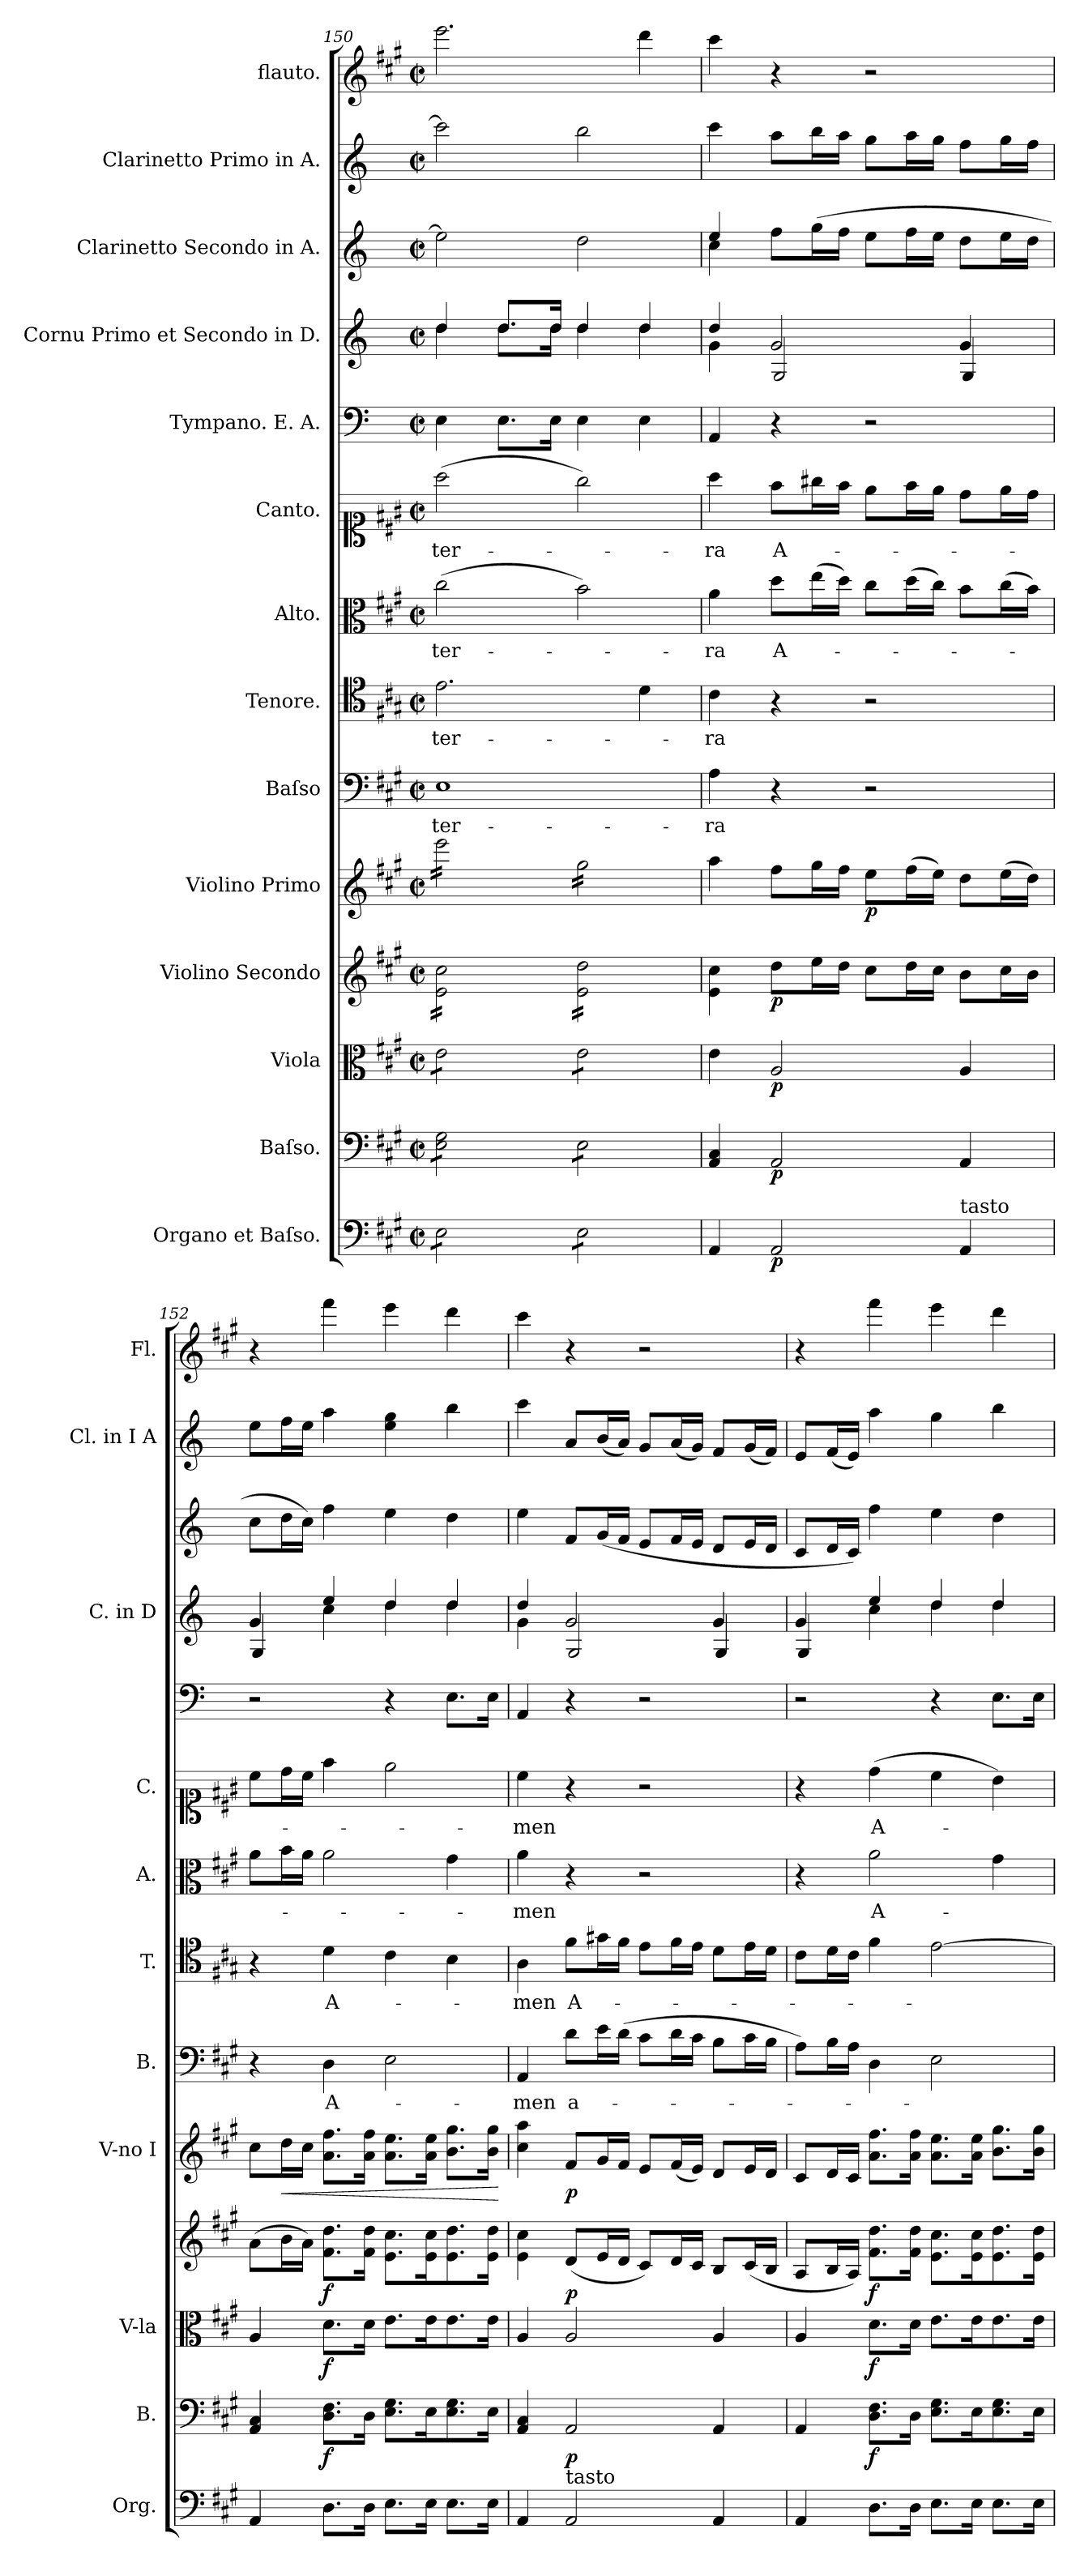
**kern	**dynam	**kern	**dynam	**kern	**dynam	**kern	**dynam	**kern	**dynam	**kern	**text	**kern	**text	**kern	**text	**kern	**text	**kern	**kern	**kern	**kern	**kern
*part14	*part14	*part13	*part13	*part12	*part12	*part11	*part11	*part10	*part10	*part9	*part9	*part8	*part8	*part7	*part7	*part6	*part6	*part5	*part4	*part3	*part2	*part1
*staff14	*staff14	*staff13	*staff13	*staff12	*staff12	*staff11	*staff11	*staff10	*staff10	*staff9	*staff9	*staff8	*staff8	*staff7	*staff7	*staff6	*staff6	*staff5	*staff4	*staff3	*staff2	*staff1
*I"Organo et Baſso.	*	*I"Baſso.	*	*I"Viola	*	*I"Violino Secondo	*	*I"Violino Primo	*	*I"Baſso	*	*I"Tenore.	*	*I"Alto.	*	*I"Canto.	*	*I"Tympano. E. A.	*I"Cornu Primo et Secondo in D.	*I"Clarinetto Secondo in A.	*I"Clarinetto Primo in A.	*I"flauto.
*I'Org.	*	*I'B.	*	*I'V-la	*	*	*	*I'V-no I	*	*I'B.	*	*I'T.	*	*I'A.	*	*I'C.	*	*	*I'C. in D	*	*I'Cl. in I A	*I'Fl.
*clefF4	*	*clefF4	*	*clefC3	*	*clefG2	*	*clefG2	*	*clefF4	*	*clefC4	*	*clefC3	*	*clefC1	*	*clefF4	*clefG2	*clefG2	*clefG2	*clefG2
*	*	*	*	*	*	*	*	*	*	*	*	*	*	*	*	*	*	*	*ITrd6c10	*ITrd2c3	*ITrd2c3	*
*k[f#c#g#]	*	*k[f#c#g#]	*	*k[f#c#g#]	*	*k[f#c#g#]	*	*k[f#c#g#]	*	*k[f#c#g#]	*	*k[f#c#g#]	*	*k[f#c#g#]	*	*k[f#c#g#]	*	*k[]	*k[f#c#]	*k[f#c#g#]	*k[f#c#g#]	*k[f#c#g#]
*M2/2	*	*M2/2	*	*M2/2	*	*M2/2	*	*M2/2	*	*M2/2	*	*M2/2	*	*M2/2	*	*M2/2	*	*M2/2	*M2/2	*M2/2	*M2/2	*M2/2
*met(c|)	*	*met(c|)	*	*met(c|)	*	*met(c|)	*	*met(c|)	*	*met(c|)	*	*met(c|)	*	*met(c|)	*	*met(c|)	*	*met(c|)	*met(c|)	*met(c|)	*met(c|)	*met(c|)
=150	=150	=150	=150	=150	=150	=150	=150	=150	=150	=150	=150	=150	=150	=150	=150	=150	=150	=150	=150	=150	=150	=150
*	*	*	*	*	*	*	*	*	*	*	*	*	*	*	*	*	*	*	*^	*	*	*
*tremolo	*	*	*	*	*	*	*	*	*	*	*	*	*	*	*	*	*	*	*	*	*	*	*
*	*	*tremolo	*	*	*	*	*	*	*	*	*	*	*	*	*	*	*	*	*	*	*	*	*
*	*	*	*	*tremolo	*	*	*	*	*	*	*	*	*	*	*	*	*	*	*	*	*	*	*
*	*	*	*	*	*	*tremolo	*	*	*	*	*	*	*	*	*	*	*	*	*	*	*	*	*
*	*	*	*	*	*	*	*	*tremolo	*	*	*	*	*	*	*	*	*	*	*	*	*	*	*
8E\L	.	8E\ 8G#\L	.	8e\L	.	16e\ 16cc#\LL	.	16eee\LL	.	1E	ter-	2.e\	ter-	(2cc#\	ter-	(2aa\	ter-	4E\	4e/	4e\	2cc#\]	2aa\]	2.eee\
.	.	.	.	.	.	16e\ 16cc#\	.	16eee\	.	.	.	.	.	.	.	.	.	.	.	.	.	.	.
8E\	.	8E\ 8G#\	.	8e\	.	16e\ 16cc#\	.	16eee\	.	.	.	.	.	.	.	.	.	.	.	.	.	.	.
.	.	.	.	.	.	16e\ 16cc#\	.	16eee\	.	.	.	.	.	.	.	.	.	.	.	.	.	.	.
8E\	.	8E\ 8G#\	.	8e\	.	16e\ 16cc#\	.	16eee\	.	.	.	.	.	.	.	.	.	8.E\L	8.e/L	8.e\L	.	.	.
.	.	.	.	.	.	16e\ 16cc#\	.	16eee\	.	.	.	.	.	.	.	.	.	.	.	.	.	.	.
8E\J	.	8E\ 8G#\J	.	8e\J	.	16e\ 16cc#\	.	16eee\	.	.	.	.	.	.	.	.	.	.	.	.	.	.	.
.	.	.	.	.	.	16e\ 16cc#\JJ	.	16eee\JJ	.	.	.	.	.	.	.	.	.	16E\Jk	16e/Jk	16e\Jk	.	.	.
8E\L	.	8E\L	.	8e\L	.	16e\ 16dd\LL	.	16gg#\LL	.	.	.	.	.	2b\)	.	2gg#\)	.	4E\	4e/	4e\	2b\	2gg#\	.
.	.	.	.	.	.	16e\ 16dd\	.	16gg#\	.	.	.	.	.	.	.	.	.	.	.	.	.	.	.
8E\	.	8E\	.	8e\	.	16e\ 16dd\	.	16gg#\	.	.	.	.	.	.	.	.	.	.	.	.	.	.	.
.	.	.	.	.	.	16e\ 16dd\	.	16gg#\	.	.	.	.	.	.	.	.	.	.	.	.	.	.	.
8E\	.	8E\	.	8e\	.	16e\ 16dd\	.	16gg#\	.	.	.	4d\	.	.	.	.	.	4E\	4e/	4e\	.	.	4ddd\
.	.	.	.	.	.	16e\ 16dd\	.	16gg#\	.	.	.	.	.	.	.	.	.	.	.	.	.	.	.
8E\J	.	8E\J	.	8e\J	.	16e\ 16dd\	.	16gg#\	.	.	.	.	.	.	.	.	.	.	.	.	.	.	.
*	*	*	*	*Xtremolo	*	*	*	*	*	*	*	*	*	*	*	*	*	*	*	*	*	*	*
*	*	*Xtremolo	*	*	*	*	*	*	*	*	*	*	*	*	*	*	*	*	*	*	*	*	*
*Xtremolo	*	*	*	*	*	*	*	*	*	*	*	*	*	*	*	*	*	*	*	*	*	*	*
.	.	.	.	.	.	16e\ 16dd\JJ	.	16gg#\JJ	.	.	.	.	.	.	.	.	.	.	.	.	.	.	.
*	*	*	*	*	*	*	*	*Xtremolo	*	*	*	*	*	*	*	*	*	*	*	*	*	*	*
*	*	*	*	*	*	*Xtremolo	*	*	*	*	*	*	*	*	*	*	*	*	*	*	*	*	*
=151	=151	=151	=151	=151	=151	=151	=151	=151	=151	=151	=151	=151	=151	=151	=151	=151	=151	=151	=151	=151	=151	=151	=151
*	*	*	*	*	*	*	*	*	*	*	*	*	*	*	*	*	*	*	*	*	*^	*	*
4AA/	.	4AA/ 4C#/	.	4e\	.	4e\ 4cc#\	.	4aa\	.	4A\	-ra	4c#\	-ra	4a\	-ra	4aa\	-ra	4AA/	4e/	4A\	4cc#/	4a\	4aa\	4ccc#\
!	!	!	!	!	!	!	!LO:DY:b	!	!	!	!	!	!	!	!	!	!	!	!	!	!	!	!	!
2AA/	p	2AA/	p	2A/	p	8dd\L	p	8ff#\L	.	4r	.	4r	.	8dd\L	A-	8ff#\L	A-	4r	2A/	2AA/	8dd\L	4ryy	8ff#\L	4r
.	.	.	.	.	.	16ee\L	.	16gg#\L	.	.	.	.	.	(16ee\L	.	16gg#X\L	.	.	.	.	(16ee\L	.	16gg#\L	.
.	.	.	.	.	.	16dd\JJ	.	16ff#\JJ	.	.	.	.	.	16dd\JJ)	.	16ff#\JJ	.	.	.	.	16dd\JJ	.	16ff#\JJ	.
.	.	.	.	.	.	8cc#\L	.	8ee\L	p	2r	.	2r	.	8cc#\L	.	8ee\L	.	2r	.	.	8cc#\L	4ryy	8ee\L	2r
.	.	.	.	.	.	16dd\L	.	(16ff#\L	.	.	.	.	.	(16dd\L	.	16ff#\L	.	.	.	.	16dd\L	.	16ff#\L	.
.	.	.	.	.	.	16cc#\JJ	.	16ee\JJ)	.	.	.	.	.	16cc#\JJ)	.	16ee\JJ	.	.	.	.	16cc#\JJ	.	16ee\JJ	.
!LO:TX:a:t=tasto	!	!	!	!	!	!	!	!	!	!	!	!	!	!	!	!	!	!	!	!	!	!	!	!
4AA/	.	4AA/	.	4A/	.	8b\L	.	8dd\L	.	.	.	.	.	8b\L	.	8dd\L	.	.	4A/	4AA/	8b\L	4ryy	8dd\L	.
.	.	.	.	.	.	16cc#\L	.	(16ee\L	.	.	.	.	.	(16cc#\L	.	16ee\L	.	.	.	.	16cc#\L	.	16ee\L	.
.	.	.	.	.	.	16b\JJ	.	16dd\JJ)	.	.	.	.	.	16b\JJ)	.	16dd\JJ	.	.	.	.	16b\JJ	.	16dd\JJ	.
*	*	*	*	*	*	*	*	*	*	*	*	*	*	*	*	*	*	*	*	*	*v	*v	*	*
=152	=152	=152	=152	=152	=152	=152	=152	=152	=152	=152	=152	=152	=152	=152	=152	=152	=152	=152	=152	=152	=152	=152	=152
4AA/	.	4AA/ 4C#/	.	4A/	.	(8a\L	.	8cc#\L	.	4r	.	4r	.	8a\L	.	8cc#\L	.	2r	4A/	4AA/	8a\L	8cc#\L	4r
!	!	!	!	!	!	!	!	!	!LO:HP:b	!	!	!	!	!	!	!	!	!	!	!	!	!	!
.	.	.	.	.	.	16b\L	.	16dd\L	<	.	.	.	.	16b\L	.	16dd\L	.	.	.	.	16b\L	16dd\L	.
.	.	.	.	.	.	16a\JJ)	.	16cc#\JJ	.	.	.	.	.	16a\JJ	.	16cc#\JJ	.	.	.	.	16a\JJ)	16cc#\JJ	.
!	!	!	!	!	!	!	!LO:DY:b	!	!	!	!	!	!	!	!	!	!	!	!	!	!	!	!
8.D\L	.	8.D\ 8.F#\L	f	8.d\L	f	8.f#\ 8.dd\L	f	8.a\ 8.ff#\L	.	4D\	A-	4d\	A-	2a\	.	4ff#\	.	.	4f#/	4d\	4dd\	4ff#\	4fff#\
16D\Jk	.	16D\Jk	.	16d\Jk	.	16f#\ 16dd\Jk	.	16a\ 16ff#\Jk	.	.	.	.	.	.	.	.	.	.	.	.	.	.	.
8.E\L	.	8.E\ 8.G#\L	.	8.e\L	.	8.e\ 8.cc#\L	.	8.a\ 8.ee\L	.	2E\	.	4c#\	.	.	.	2ee\	.	4r	4e/	4e\	4cc#\	4cc#\ 4ee\	4eee\
16E\Jk	.	16E\K	.	16e\K	.	16e\ 16cc#\K	.	16a\ 16ee\Jk	.	.	.	.	.	.	.	.	.	.	.	.	.	.	.
8.E\L	.	8.E\ 8.G#\	.	8.e\	.	8.e\ 8.dd\	.	8.b\ 8.gg#\L	.	.	.	4B\	.	4g#\	.	.	.	8.E\L	4e/	4e\	4b\	4gg#\	4ddd\
16E\Jk	.	16E\Jk	.	16e\Jk	.	16e\ 16dd\Jk	.	16b\ 16gg#\Jk	.	.	.	.	.	.	.	.	.	16E\Jk	.	.	.	.	.
*	*	*	*	*	*	*	*	*	*	*	*	*	*	*	*	*	*	*	*v	*v	*	*	*
.	.	.	.	.	.	.	.	.	[	.	.	.	.	.	.	.	.	.	.	.	.	.
=153	=153	=153	=153	=153	=153	=153	=153	=153	=153	=153	=153	=153	=153	=153	=153	=153	=153	=153	=153	=153	=153	=153
*	*	*	*	*	*	*	*	*	*	*	*	*	*	*	*	*	*	*	*^	*	*	*
4AA/	.	4AA/ 4C#/	.	4A/	.	4e\ 4cc#\	.	4cc#\ 4aa\	.	4AA/	-men	4A\	-men	4a\	-men	4cc#\	-men	4AA/	4e/	4A\	4cc#\	4aa\	4ccc#\
!LO:TX:a:t=tasto	!	!	!	!	!	!	!	!	!	!	!	!	!	!	!	!	!	!	!	!	!	!	!
!	!	!	!	!	!	!	!LO:DY:b	!	!	!	!	!	!	!	!	!	!	!	!	!	!	!	!
2AA/	.	2AA/	p	2A/	.	(8d/L	p	8f#/L	p	8d\L	a-	8f#\L	A-	4r	.	4r	.	4r	2A/	2AA/	8d/L	8f#/L	4r
.	.	.	.	.	.	16e/L	.	16g#/L	.	16e\L	.	16g#X\L	.	.	.	.	.	.	.	.	(16e/L	(16g#/L	.
.	.	.	.	.	.	16d/JJ	.	16f#/JJ	.	(16d\JJ	.	16f#\JJ	.	.	.	.	.	.	.	.	16d/JJ	16f#/JJ)	.
.	.	.	.	.	.	8c#/L)	.	8e/L	.	8c#\L	.	8e\L	.	2r	.	2r	.	2r	.	.	8c#/L	8e/L	2r
.	.	.	.	.	.	16d/L	.	(16f#/L	.	16d\L	.	16f#\L	.	.	.	.	.	.	.	.	16d/L	(16f#/L	.
.	.	.	.	.	.	16c#/JJ	.	16e/JJ)	.	16c#\JJ	.	16e\JJ	.	.	.	.	.	.	.	.	16c#/JJ	16e/JJ)	.
4AA/	.	4AA/	.	4A/	.	8B/L	.	8d/L	.	8B\L	.	8d\L	.	.	.	.	.	.	4A/	4AA/	8B/L	8d/L	.
.	.	.	.	.	.	(16c#/L	.	16e/L	.	16c#\L	.	16e\L	.	.	.	.	.	.	.	.	16c#/L	(16e/L	.
.	.	.	.	.	.	16B/JJ	.	16d/JJ	.	16B\JJ	.	16d\JJ	.	.	.	.	.	.	.	.	16B/JJ	16d/JJ)	.
=154	=154	=154	=154	=154	=154	=154	=154	=154	=154	=154	=154	=154	=154	=154	=154	=154	=154	=154	=154	=154	=154	=154	=154
4AA/	.	4AA/	.	4A/	.	8A/L	.	8c#/L	.	8A\L)	.	8c#\L	.	4r	.	4r	.	2r	4A/	4AA/	8A/L	8c#/L	4r
.	.	.	.	.	.	16B/L	.	16d/L	.	16B\L	.	16d\L	.	.	.	.	.	.	.	.	16B/L	(16d/L	.
.	.	.	.	.	.	16A/JJ)	.	16c#/JJ	.	16A\JJ	.	16c#\JJ	.	.	.	.	.	.	.	.	16A/JJ)	16c#/JJ)	.
!	!	!	!	!	!	!	!LO:DY:b	!	!	!	!	!	!	!	!	!	!	!	!	!	!	!	!
8.D\L	.	8.D\ 8.F#\L	f	8.d\L	f	8.f#\ 8.dd\L	f	8.a\ 8.ff#\L	.	4D\	.	4f#\	.	2a\	A-	(4dd\	A-	.	4f#/	4d\	4dd\	4ff#\	4fff#\
16D\Jk	.	16D\Jk	.	16d\Jk	.	16f#\ 16dd\Jk	.	16a\ 16ff#\Jk	.	.	.	.	.	.	.	.	.	.	.	.	.	.	.
8.E\L	.	8.E\ 8.G#\L	.	8.e\L	.	8.e\ 8.cc#\L	.	8.a\ 8.ee\L	.	2E\	.	[2e\	.	.	.	4cc#\	.	4r	4e/	4e\	4cc#\	4ee\	4eee\
16E\Jk	.	16E\K	.	16e\K	.	16e\ 16cc#\K	.	16a\ 16ee\Jk	.	.	.	.	.	.	.	.	.	.	.	.	.	.	.
8.E\L	.	8.E\ 8.G#\	.	8.e\	.	8.e\ 8.dd\	.	8.b\ 8.gg#\L	.	.	.	.	.	4g#\	.	4b\)	.	8.E\L	4e/	4e\	4b\	4gg#\	4ddd\
16E\Jk	.	16E\Jk	.	16e\Jk	.	16e\ 16dd\Jk	.	16b\ 16gg#\Jk	.	.	.	.	.	.	.	.	.	16E\Jk	.	.	.	.	.
*	*	*	*	*	*	*	*	*	*	*	*	*	*	*	*	*	*	*	*v	*v	*	*	*
=	=	=	=	=	=	=	=	=	=	=	=	=	=	=	=	=	=	=	=	=	=	=
*-	*-	*-	*-	*-	*-	*-	*-	*-	*-	*-	*-	*-	*-	*-	*-	*-	*-	*-	*-	*-	*-	*-
